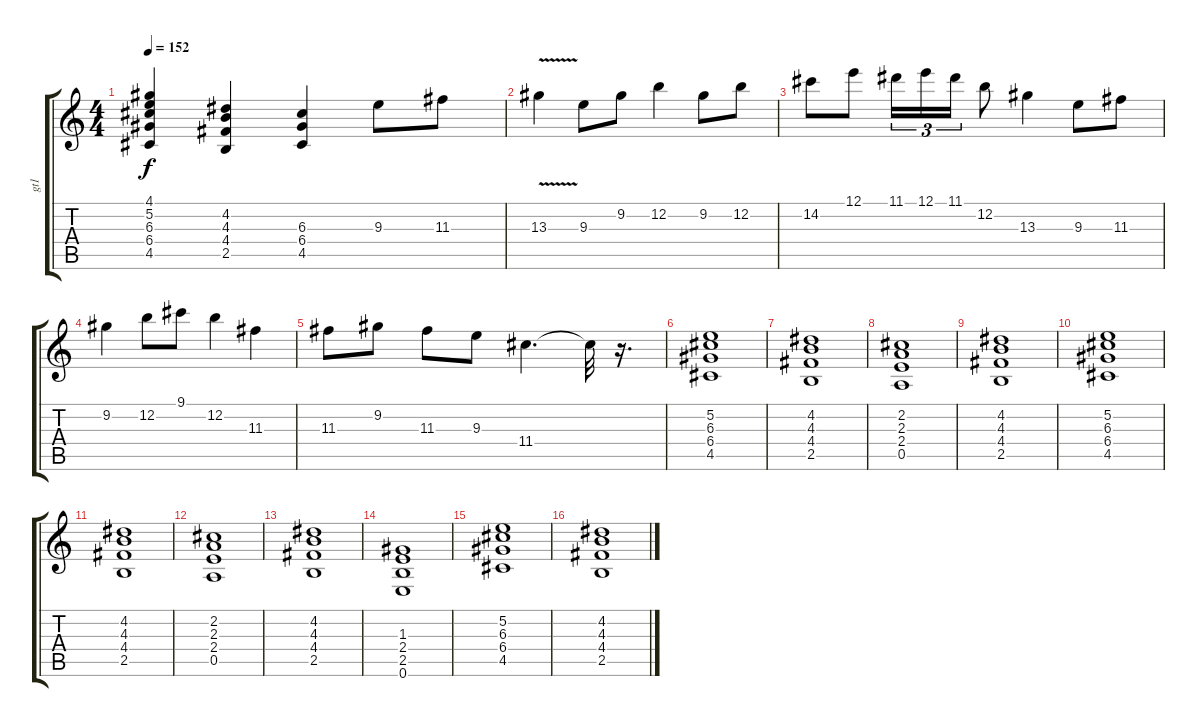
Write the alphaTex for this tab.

\track ("gt1" "gt1") {instrument distortionguitar}
\staff {score tabs}
\tuning (E4 B3 G3 D3 A2 E2) {hide}
\ts (4 4)
\tempo 152
\clef g2
\ks c
(4.1{t} 5.2{t} 6.3{t} 6.4{t} 4.5{t}).4{dy f} (4.2 4.3 4.4 2.5).4 (6.3 6.4 4.5).4 9.3.8 11.3.8 |
13.3{v}.4 9.3.8 9.2.8 12.2.4 9.2.8 12.2.8 |
14.2.8 12.1.8 11.1.16{tu (3 2)} 12.1.16{tu (3 2)} 11.1.16{tu (3 2)} 12.2.8 13.3.4 9.3.8 11.3.8 |
9.2.4 12.2.8 9.1.8 12.2.4 11.3.4 |
11.3.8 9.2.8 11.3.8 9.3.8 11.4.4{d} 11.4{t}.32 r.16{d} |
(5.2 6.3 6.4 4.5).1 |
(4.2 4.3 4.4 2.5).1 |
(2.2 2.3 2.4 0.5).1 |
(4.2 4.3 4.4 2.5).1 |
(5.2 6.3 6.4 4.5).1 |
(4.2 4.3 4.4 2.5).1 |
(2.2 2.3 2.4 0.5).1 |
(4.2 4.3 4.4 2.5).1 |
(1.3 2.4 2.5 0.6).1 |
(5.2 6.3 6.4 4.5).1 |
(4.2 4.3 4.4 2.5).1
